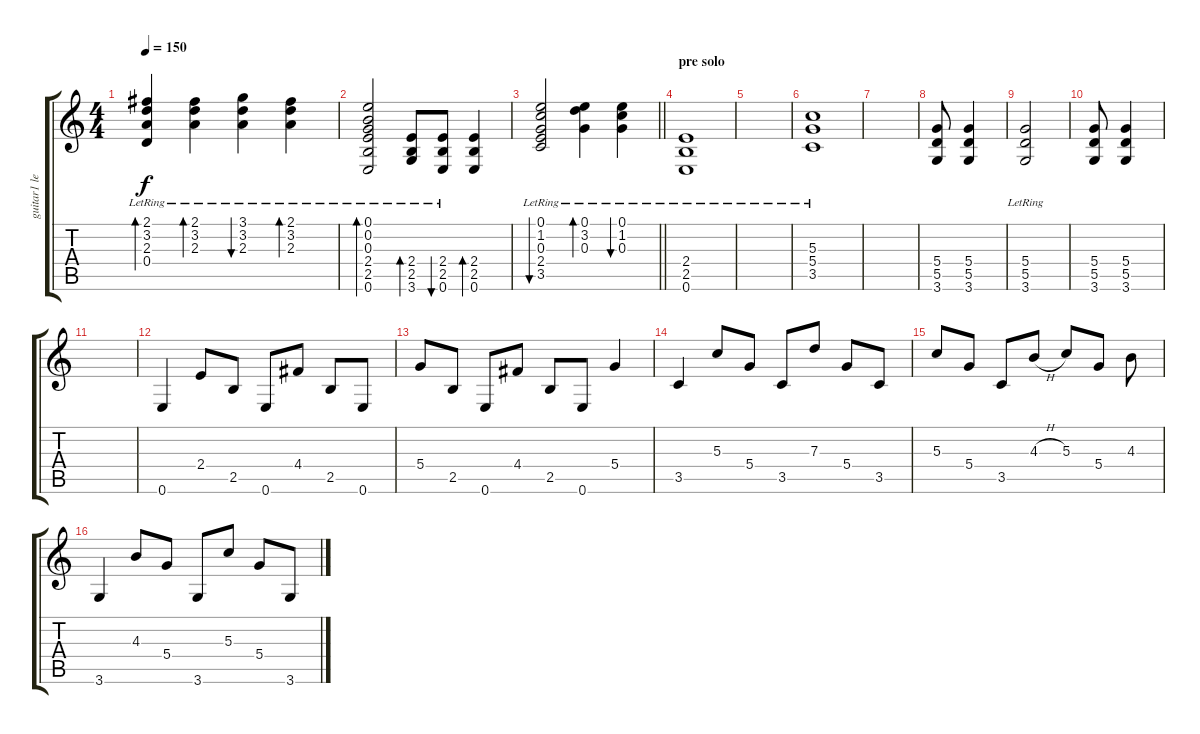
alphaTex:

\track ("guitar1 lead" "guitar1 le") {instrument acousticguitarsteel}
\staff {score tabs}
\tuning (E4 B3 G3 D3 A2 E2) {hide}
\ts (4 4)
\tempo 150
\clef g2
\ks c
(2.1 3.2{lr} 2.3{lr} 0.4).4{bd 60 dy f} (2.1 3.2{lr} 2.3{lr}).4{bd 60} (3.1 3.2{lr} 2.3{lr}).4{bu 60} (2.1{lr} 3.2{lr} 2.3).4{bd 60} |
(0.1{lr} 0.2{lr} 0.3 2.4{lr} 2.5 0.6{lr}).2{bd 60} (2.4{lr} 2.5 3.6{lr}).8{bd 60} (2.4{lr} 2.5 0.6{lr}).8{bu 60} (2.4 2.5 0.6).4{bd 60} |
\barLineRight lightlight
(0.1{lr} 1.2 0.3 2.4{lr} 3.5).2{bu 60} (0.1 3.2 0.3{lr}).4{bd 60} (0.1 1.2 0.3{lr}).4{bu 60} |
\section ("" "pre solo")
(2.4{lr} 2.5 0.6).1 |
|
(5.3{lr} 5.4 3.5).1 |
|
(5.4 5.5 3.6).8 (5.4 5.5 3.6).4 |
(5.4{lr} 5.5 3.6).2 |
(5.4 5.5 3.6).8 (5.4 5.5 3.6).4 |
|
0.6.4 2.4.8 2.5.8 0.6.8 4.4.8 2.5.8 0.6.8 |
5.4.8 2.5.8 0.6.8 4.4.8 2.5.8 0.6.8 5.4.4 |
3.5.4 5.3.8 5.4.8 3.5.8 7.3.8 5.4.8 3.5.8 |
5.3.8 5.4.8 3.5.8 4.3{h}.8 5.3.8 5.4.8 4.3.8 |
3.6.4 4.3.8 5.4.8 3.6.8 5.3.8 5.4.8 3.6.8
